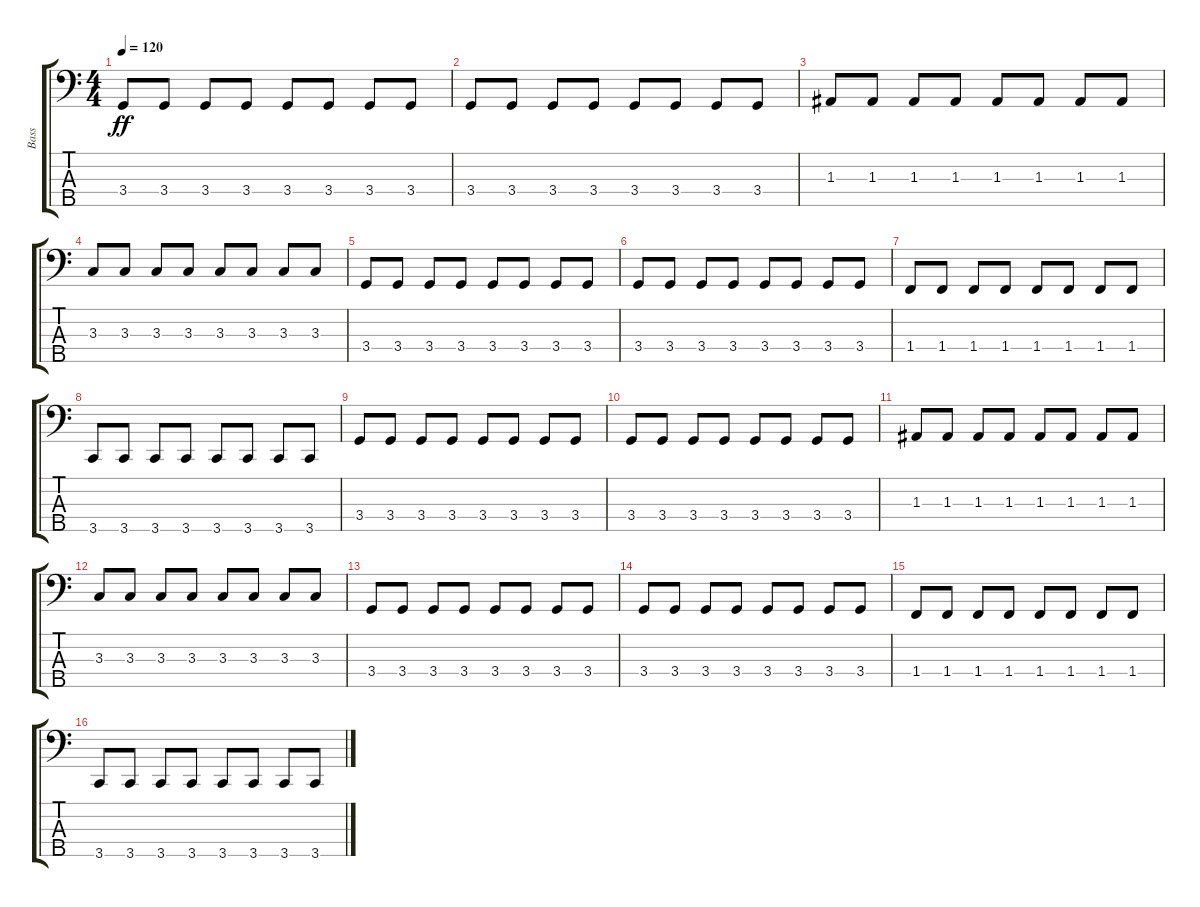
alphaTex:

\track ("Bass" "Bass") {instrument electricbasspick}
\staff {score tabs}
\tuning (G2 D2 A1 E1 A0) {hide}
\ts (4 4)
\tempo 120
\clef f4
\ks c
3.4.8{dy ff} 3.4.8 3.4.8 3.4.8 3.4.8 3.4.8 3.4.8 3.4.8 |
3.4.8 3.4.8 3.4.8 3.4.8 3.4.8 3.4.8 3.4.8 3.4.8 |
1.3.8 1.3.8 1.3.8 1.3.8 1.3.8 1.3.8 1.3.8 1.3.8 |
3.3.8 3.3.8 3.3.8 3.3.8 3.3.8 3.3.8 3.3.8 3.3.8 |
3.4.8 3.4.8 3.4.8 3.4.8 3.4.8 3.4.8 3.4.8 3.4.8 |
3.4.8 3.4.8 3.4.8 3.4.8 3.4.8 3.4.8 3.4.8 3.4.8 |
1.4.8 1.4.8 1.4.8 1.4.8 1.4.8 1.4.8 1.4.8 1.4.8 |
3.5.8 3.5.8 3.5.8 3.5.8 3.5.8 3.5.8 3.5.8 3.5.8 |
3.4.8 3.4.8 3.4.8 3.4.8 3.4.8 3.4.8 3.4.8 3.4.8 |
3.4.8 3.4.8 3.4.8 3.4.8 3.4.8 3.4.8 3.4.8 3.4.8 |
1.3.8 1.3.8 1.3.8 1.3.8 1.3.8 1.3.8 1.3.8 1.3.8 |
3.3.8 3.3.8 3.3.8 3.3.8 3.3.8 3.3.8 3.3.8 3.3.8 |
3.4.8 3.4.8 3.4.8 3.4.8 3.4.8 3.4.8 3.4.8 3.4.8 |
3.4.8 3.4.8 3.4.8 3.4.8 3.4.8 3.4.8 3.4.8 3.4.8 |
1.4.8 1.4.8 1.4.8 1.4.8 1.4.8 1.4.8 1.4.8 1.4.8 |
3.5.8 3.5.8 3.5.8 3.5.8 3.5.8 3.5.8 3.5.8 3.5.8
